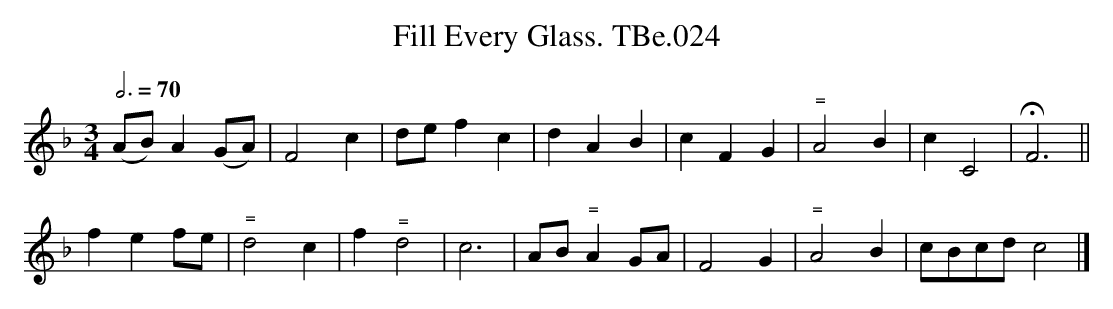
X:1
T:Fill Every Glass. TBe.024
M:3/4
L:1/4
Q:3/4=70
K:F major
(A/B/) A (G/A/) | F2 c | d/e/ f c | d A B | \
cFG | "^="A2 B | c C2 | HF3 ||
fe f/e/ | "^="d2 c | f "^="d2 | c3 | A/B/  "^="A G/A/ |\
F2G | "^=" A2 B | c/B/c/d/ c2 |]
